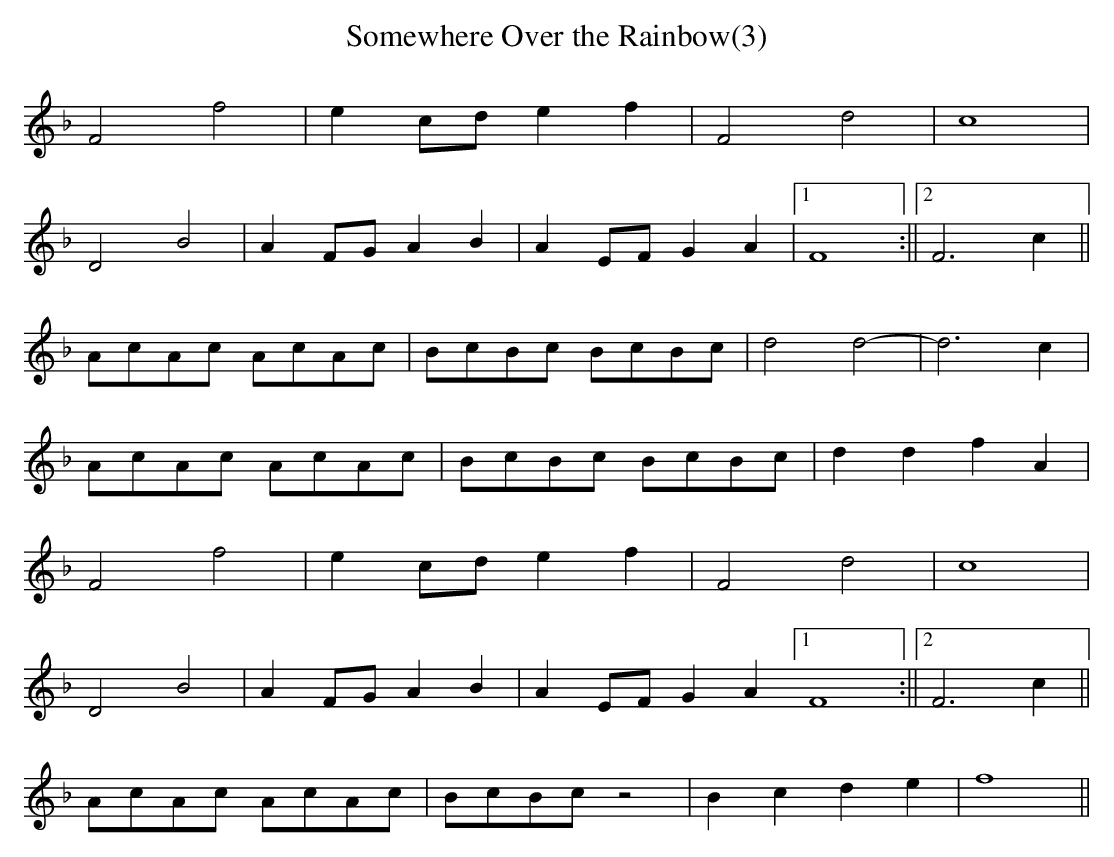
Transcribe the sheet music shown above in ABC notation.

X:1
T:Somewhere Over the Rainbow(3)
K: F
F4 f4|e2 cd e2 f2 |F4 d4|c8|
D4 B4|A2 FG A2 B2|A2 EF G2 A2|[1 F8 :||[2 F6 c2 ||
AcAc AcAc|BcBc BcBc|d4 d4-|d6 c2|
AcAc AcAc|BcBc BcBc|d2 d2 f2 A2|
F4 f4|e2 cd e2 f2|F4 d4|c8|
D4 B4|A2 FG A2 B2|A2 EF G2 A2[1 F8 :||[2 F6 c2 ||
AcAc AcAc |BcBc z4 |B2 c2 d2 e2| f8||
